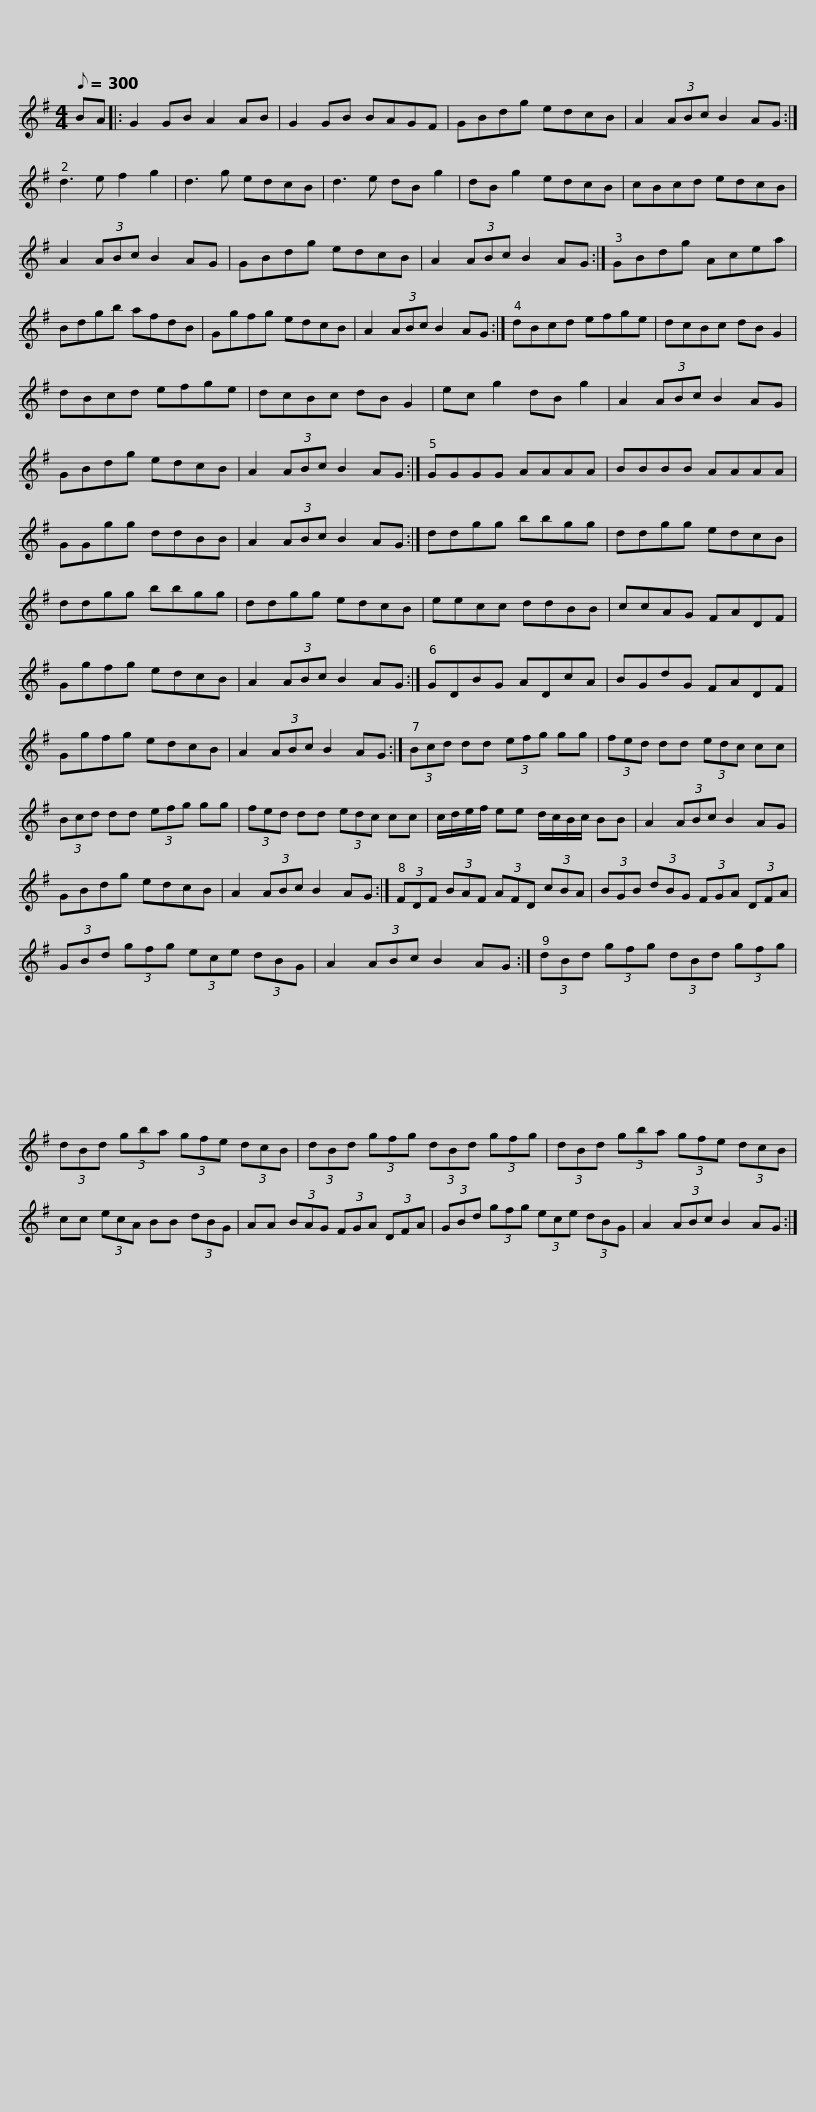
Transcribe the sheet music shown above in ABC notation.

X:1
L:1/8
Q:1/8=300
M:4/4
I:linebreak $
K:G
V:1 treble
V:1
 BA |: G2 GB A2 AB | G2 GB BAGF | GBdg edcB | A2 (3ABc B2 AG :| %5
 d3 e f2 g2 | d3 g edcB |$ d3 e dB g2 | dB g2 edcB | cBcd edcB | %10
 A2 (3ABc B2 AG | GBdg edcB | A2 (3ABc B2 AG :|$ GBdg Acea | Bdgb afdB | %15
 Ggfg edcB | A2 (3ABc B2 AG :| dBcd efge |$ dcBc dB G2 | dBcd efge | %20
 dcBc dB G2 | ec g2 dB g2 | A2 (3ABc B2 AG | GBdg edcB |$ A2 (3ABc B2 AG :| %25
 GGGG AAAA | BBBB AAAA | GGgg ddBB | A2 (3ABc B2 AG :|$ ddgg bbgg | %30
 ddgg edcB | ddgg bbgg | ddgg edcB | eecc ddBB |$ ccAG FADF | %35
 Ggfg edcB | A2 (3ABc B2 AG :| GDBG ADcA | BGdG FADF |$ Ggfg edcB | %40
 A2 (3ABc B2 AG :| (3Bcd dd (3efg gg | (3fed dd (3edc cc | (3Bcd dd (3efg gg |$ (3fed dd (3edc cc | %45
 c/d/e/f/ ee d/c/B/c/ BB | A2 (3ABc B2 AG | GBdg edcB | A2 (3ABc B2 AG :|$ (3FDF (3BAF (3AFD (3cBA | %50
 (3BGB (3dBG (3FGA (3DFA | (3GBd (3gfg (3ece (3dBG | A2 (3ABc B2 AG :|$ (3dBd (3gfg (3dBd (3gfg | (3dBd (3gba (3gfe (3dcB | %55
 (3dBd (3gfg (3dBd (3gfg |$ (3dBd (3gba (3gfe (3dcB | cc (3ecA BB (3dBG | AA (3BAG (3FGA (3DFA | (3GBd (3gfg (3ece (3dBG |$ %60
 A2 (3ABc B2 AG :| %61
